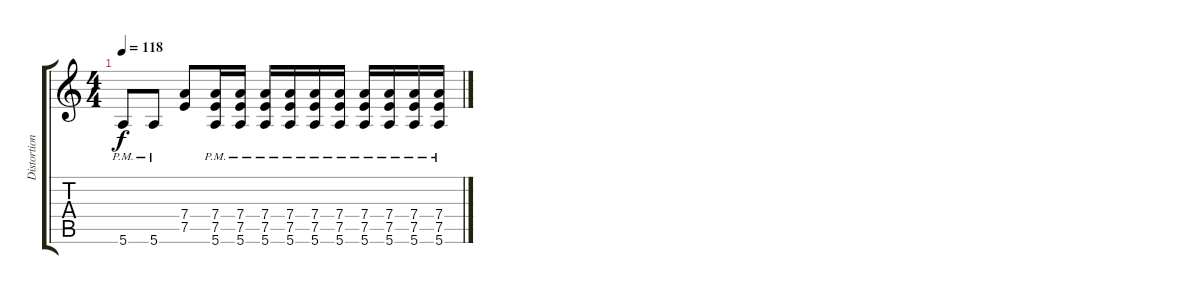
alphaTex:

\track ("Distortion Guitar 1" "Distortion") {instrument overdrivenguitar}
\staff {score tabs}
\tuning (E4 B3 G3 D3 A2 E2) {hide}
\ts (4 4)
\tempo 118
\clef g2
\ks c
5.6{pm}.8{dy f volume 1} 5.6{pm}.8 (7.4 7.5).8 (7.4{pm} 7.5{pm} 5.6{pm}).16 (7.4{pm} 7.5{pm} 5.6{pm}).16 (7.4{pm} 7.5{pm} 5.6{pm}).16 (7.4{pm} 7.5{pm} 5.6{pm}).16 (7.4{pm} 7.5{pm} 5.6{pm}).16 (7.4{pm} 7.5{pm} 5.6{pm}).16 (7.4{pm} 7.5{pm} 5.6{pm}).16 (7.4{pm} 7.5{pm} 5.6{pm}).16 (7.4{pm} 7.5{pm} 5.6{pm}).16 (7.4{pm} 7.5{pm} 5.6{pm}).16
